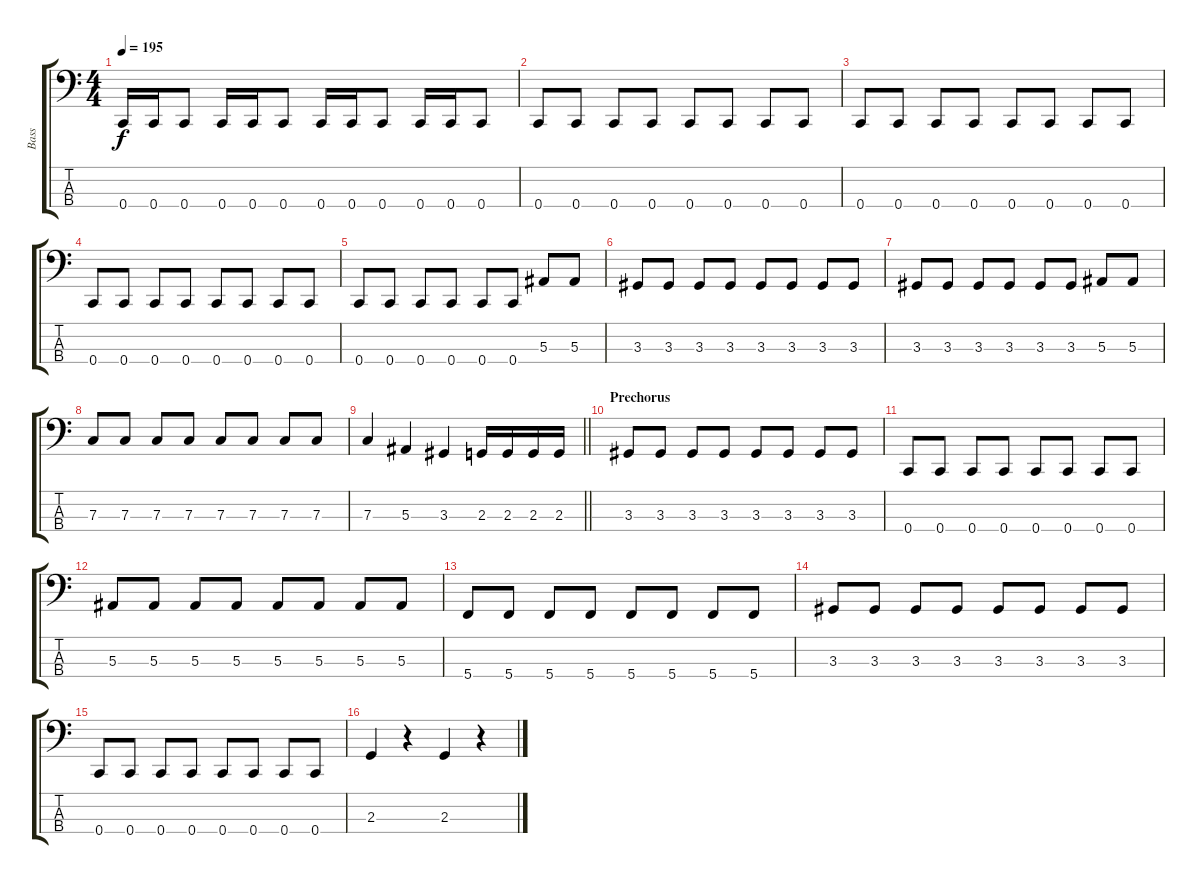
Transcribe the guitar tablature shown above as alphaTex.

\track ("Bass" "Bass") {instrument electricbasspick}
\staff {score tabs}
\tuning (Eb2 Bb1 F1 C1) {hide}
\ts (4 4)
\tempo 195
\clef f4
\ks c
0.4.16{dy f} 0.4.16 0.4.8 0.4.16 0.4.16 0.4.8 0.4.16 0.4.16 0.4.8 0.4.16 0.4.16 0.4.8 |
0.4.8 0.4.8 0.4.8 0.4.8 0.4.8 0.4.8 0.4.8 0.4.8 |
0.4.8 0.4.8 0.4.8 0.4.8 0.4.8 0.4.8 0.4.8 0.4.8 |
0.4.8 0.4.8 0.4.8 0.4.8 0.4.8 0.4.8 0.4.8 0.4.8 |
0.4.8 0.4.8 0.4.8 0.4.8 0.4.8 0.4.8 5.3.8 5.3.8 |
3.3.8 3.3.8 3.3.8 3.3.8 3.3.8 3.3.8 3.3.8 3.3.8 |
3.3.8 3.3.8 3.3.8 3.3.8 3.3.8 3.3.8 5.3.8 5.3.8 |
7.3.8 7.3.8 7.3.8 7.3.8 7.3.8 7.3.8 7.3.8 7.3.8 |
\barLineRight lightlight
7.3.4 5.3.4 3.3.4 2.3.16 2.3.16 2.3.16 2.3.16 |
\section ("" "Prechorus")
3.3.8 3.3.8 3.3.8 3.3.8 3.3.8 3.3.8 3.3.8 3.3.8 |
0.4.8 0.4.8 0.4.8 0.4.8 0.4.8 0.4.8 0.4.8 0.4.8 |
5.3.8 5.3.8 5.3.8 5.3.8 5.3.8 5.3.8 5.3.8 5.3.8 |
5.4.8 5.4.8 5.4.8 5.4.8 5.4.8 5.4.8 5.4.8 5.4.8 |
3.3.8 3.3.8 3.3.8 3.3.8 3.3.8 3.3.8 3.3.8 3.3.8 |
0.4.8 0.4.8 0.4.8 0.4.8 0.4.8 0.4.8 0.4.8 0.4.8 |
2.3.4 r.4 2.3.4 r.4
